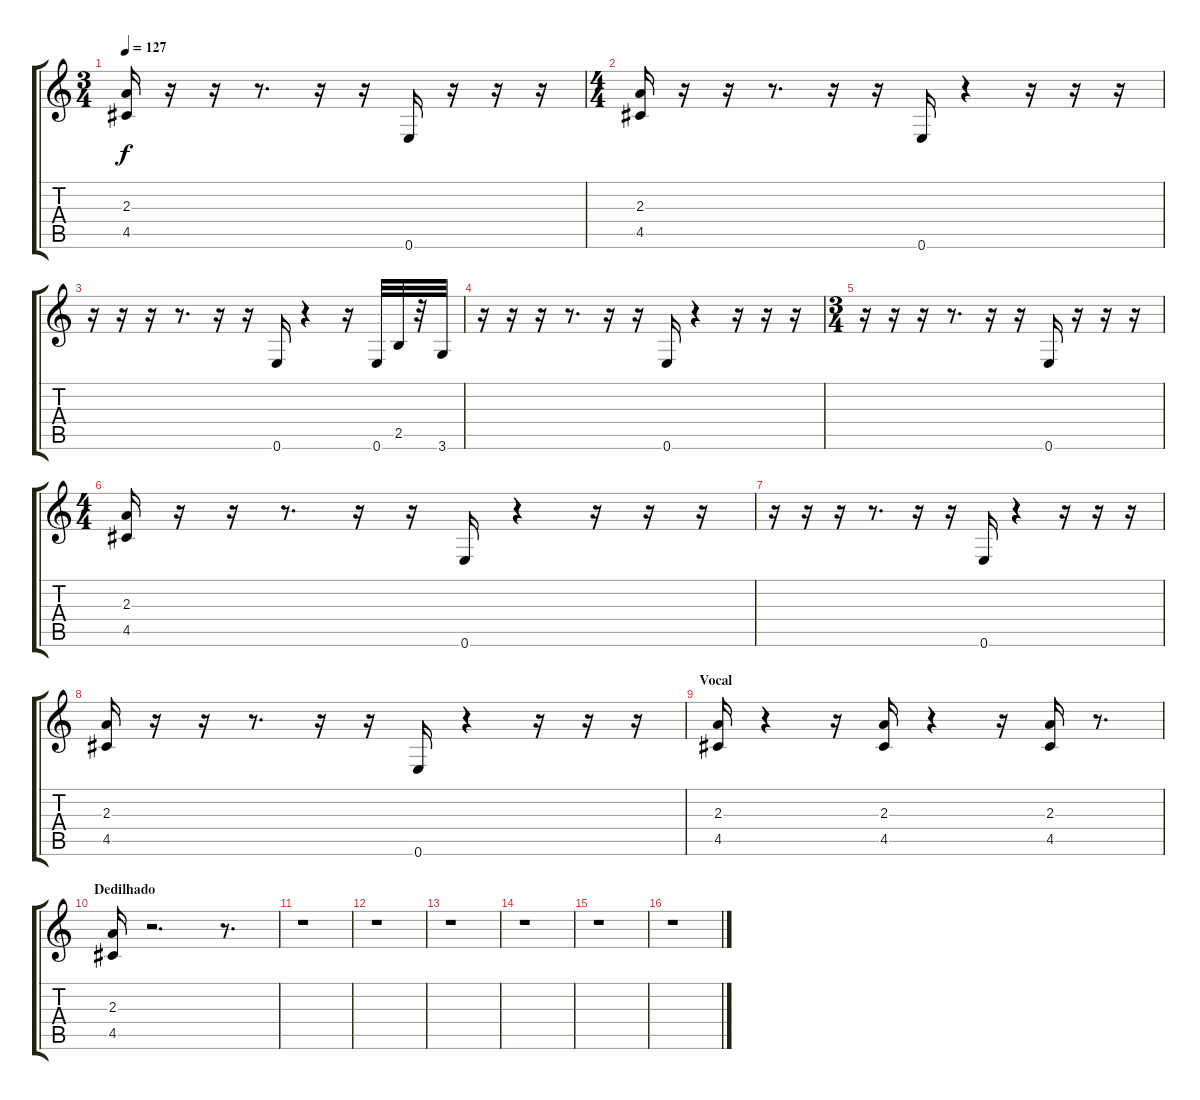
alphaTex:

\track "" {instrument acousticguitarnylon}
\staff {score tabs}
\tuning (E4 B3 G3 D3 A2 E2) {hide}
\ts (3 4)
\tempo 127
\clef g2
\ks c
(2.3 4.5).16{dy f} r.16 r.16 r.8{d} r.16 r.16 0.6.16 r.16 r.16 r.16 |
\ts (4 4)
(2.3 4.5).16 r.16 r.16 r.8{d} r.16 r.16 0.6.16 r.4 r.16 r.16 r.16 |
r.16 r.16 r.16 r.8{d} r.16 r.16 0.6.16 r.4 r.16 0.6.32 2.5.32 r.32 3.6.32 |
r.16 r.16 r.16 r.8{d} r.16 r.16 0.6.16 r.4 r.16 r.16 r.16 |
\ts (3 4)
r.16 r.16 r.16 r.8{d} r.16 r.16 0.6.16 r.16 r.16 r.16 |
\ts (4 4)
(2.3 4.5).16 r.16 r.16 r.8{d} r.16 r.16 0.6.16 r.4 r.16 r.16 r.16 |
r.16 r.16 r.16 r.8{d} r.16 r.16 0.6.16 r.4 r.16 r.16 r.16 |
(2.3 4.5).16 r.16 r.16 r.8{d} r.16 r.16 0.6.16 r.4 r.16 r.16 r.16 |
\section ("" "Vocal")
(2.3 4.5).16 r.4 r.16 (2.3 4.5).16 r.4 r.16 (2.3 4.5).16 r.8{d} |
\section ("" "Dedilhado")
(2.3 4.5).16 r.2{d} r.8{d} |
r.1 |
r.1 |
r.1 |
r.1 |
r.1 |
r.1
